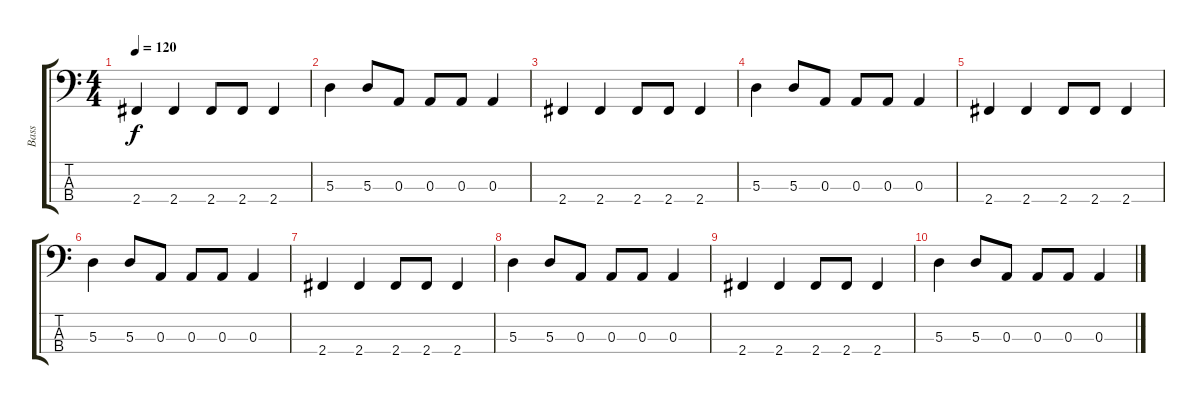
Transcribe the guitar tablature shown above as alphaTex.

\track ("Bass" "Bass") {instrument electricbassfinger}
\staff {score tabs}
\tuning (G2 D2 A1 E1) {hide}
\ts (4 4)
\tempo 120
\clef f4
\ks c
2.4.4{dy f} 2.4.4 2.4.8 2.4.8 2.4.4 |
5.3.4 5.3.8 0.3.8 0.3.8 0.3.8 0.3.4 |
2.4.4 2.4.4 2.4.8 2.4.8 2.4.4 |
5.3.4 5.3.8 0.3.8 0.3.8 0.3.8 0.3.4 |
2.4.4 2.4.4 2.4.8 2.4.8 2.4.4 |
5.3.4 5.3.8 0.3.8 0.3.8 0.3.8 0.3.4 |
2.4.4 2.4.4 2.4.8 2.4.8 2.4.4 |
5.3.4 5.3.8 0.3.8 0.3.8 0.3.8 0.3.4 |
2.4.4 2.4.4 2.4.8 2.4.8 2.4.4 |
5.3.4 5.3.8 0.3.8 0.3.8 0.3.8 0.3.4
